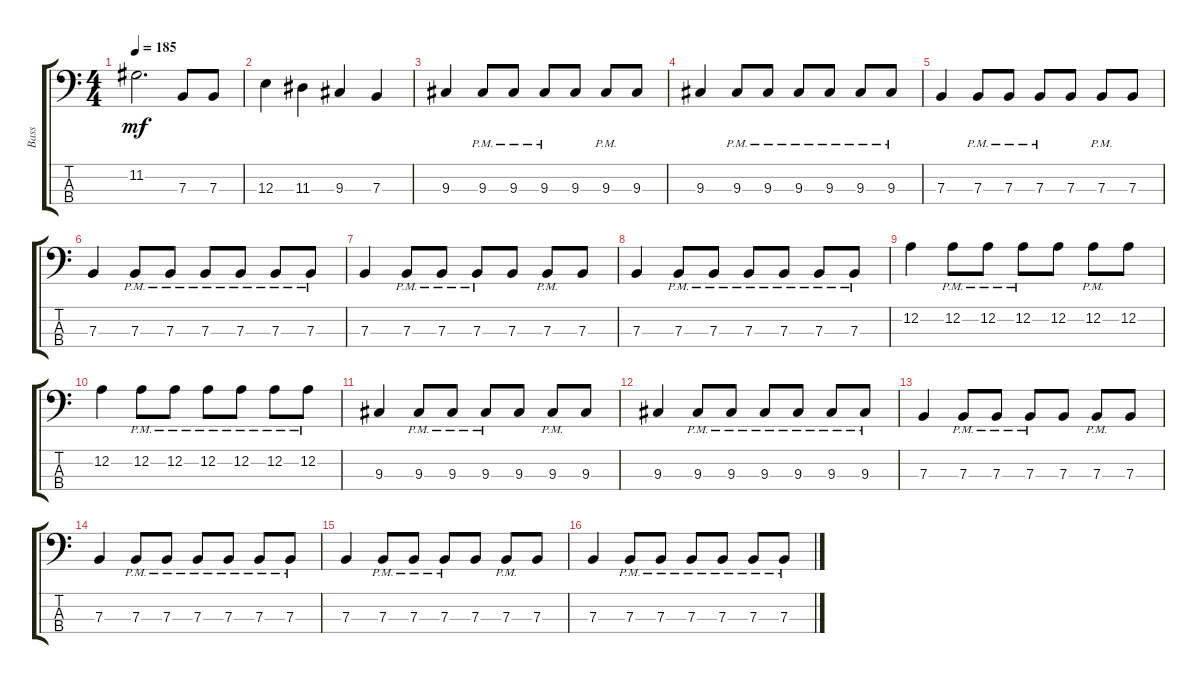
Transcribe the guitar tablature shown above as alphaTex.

\track ("Bass" "Bass") {instrument electricbassfinger}
\staff {score tabs}
\tuning (D2 A1 E1 B0) {hide}
\ts (4 4)
\tempo 185
\clef f4
\ks c
11.2{t}.2{d dy mf} 7.3.8 7.3.8 |
12.3.4 11.3.4 9.3.4 7.3.4 |
9.3.4 9.3{pm}.8 9.3{pm}.8 9.3{pm}.8 9.3.8 9.3{pm}.8 9.3.8 |
9.3.4 9.3{pm}.8 9.3{pm}.8 9.3{pm}.8 9.3{pm}.8 9.3{pm}.8 9.3{pm}.8 |
7.3.4 7.3{pm}.8 7.3{pm}.8 7.3{pm}.8 7.3.8 7.3{pm}.8 7.3.8 |
7.3.4 7.3{pm}.8 7.3{pm}.8 7.3{pm}.8 7.3{pm}.8 7.3{pm}.8 7.3{pm}.8 |
7.3.4 7.3{pm}.8 7.3{pm}.8 7.3{pm}.8 7.3.8 7.3{pm}.8 7.3.8 |
7.3.4 7.3{pm}.8 7.3{pm}.8 7.3{pm}.8 7.3{pm}.8 7.3{pm}.8 7.3{pm}.8 |
12.2.4 12.2{pm}.8 12.2{pm}.8 12.2{pm}.8 12.2.8 12.2{pm}.8 12.2.8 |
12.2.4 12.2{pm}.8 12.2{pm}.8 12.2{pm}.8 12.2{pm}.8 12.2{pm}.8 12.2{pm}.8 |
9.3.4 9.3{pm}.8 9.3{pm}.8 9.3{pm}.8 9.3.8 9.3{pm}.8 9.3.8 |
9.3.4 9.3{pm}.8 9.3{pm}.8 9.3{pm}.8 9.3{pm}.8 9.3{pm}.8 9.3{pm}.8 |
7.3.4 7.3{pm}.8 7.3{pm}.8 7.3{pm}.8 7.3.8 7.3{pm}.8 7.3.8 |
7.3.4 7.3{pm}.8 7.3{pm}.8 7.3{pm}.8 7.3{pm}.8 7.3{pm}.8 7.3{pm}.8 |
7.3.4 7.3{pm}.8 7.3{pm}.8 7.3{pm}.8 7.3.8 7.3{pm}.8 7.3.8 |
7.3.4 7.3{pm}.8 7.3{pm}.8 7.3{pm}.8 7.3{pm}.8 7.3{pm}.8 7.3{pm}.8
